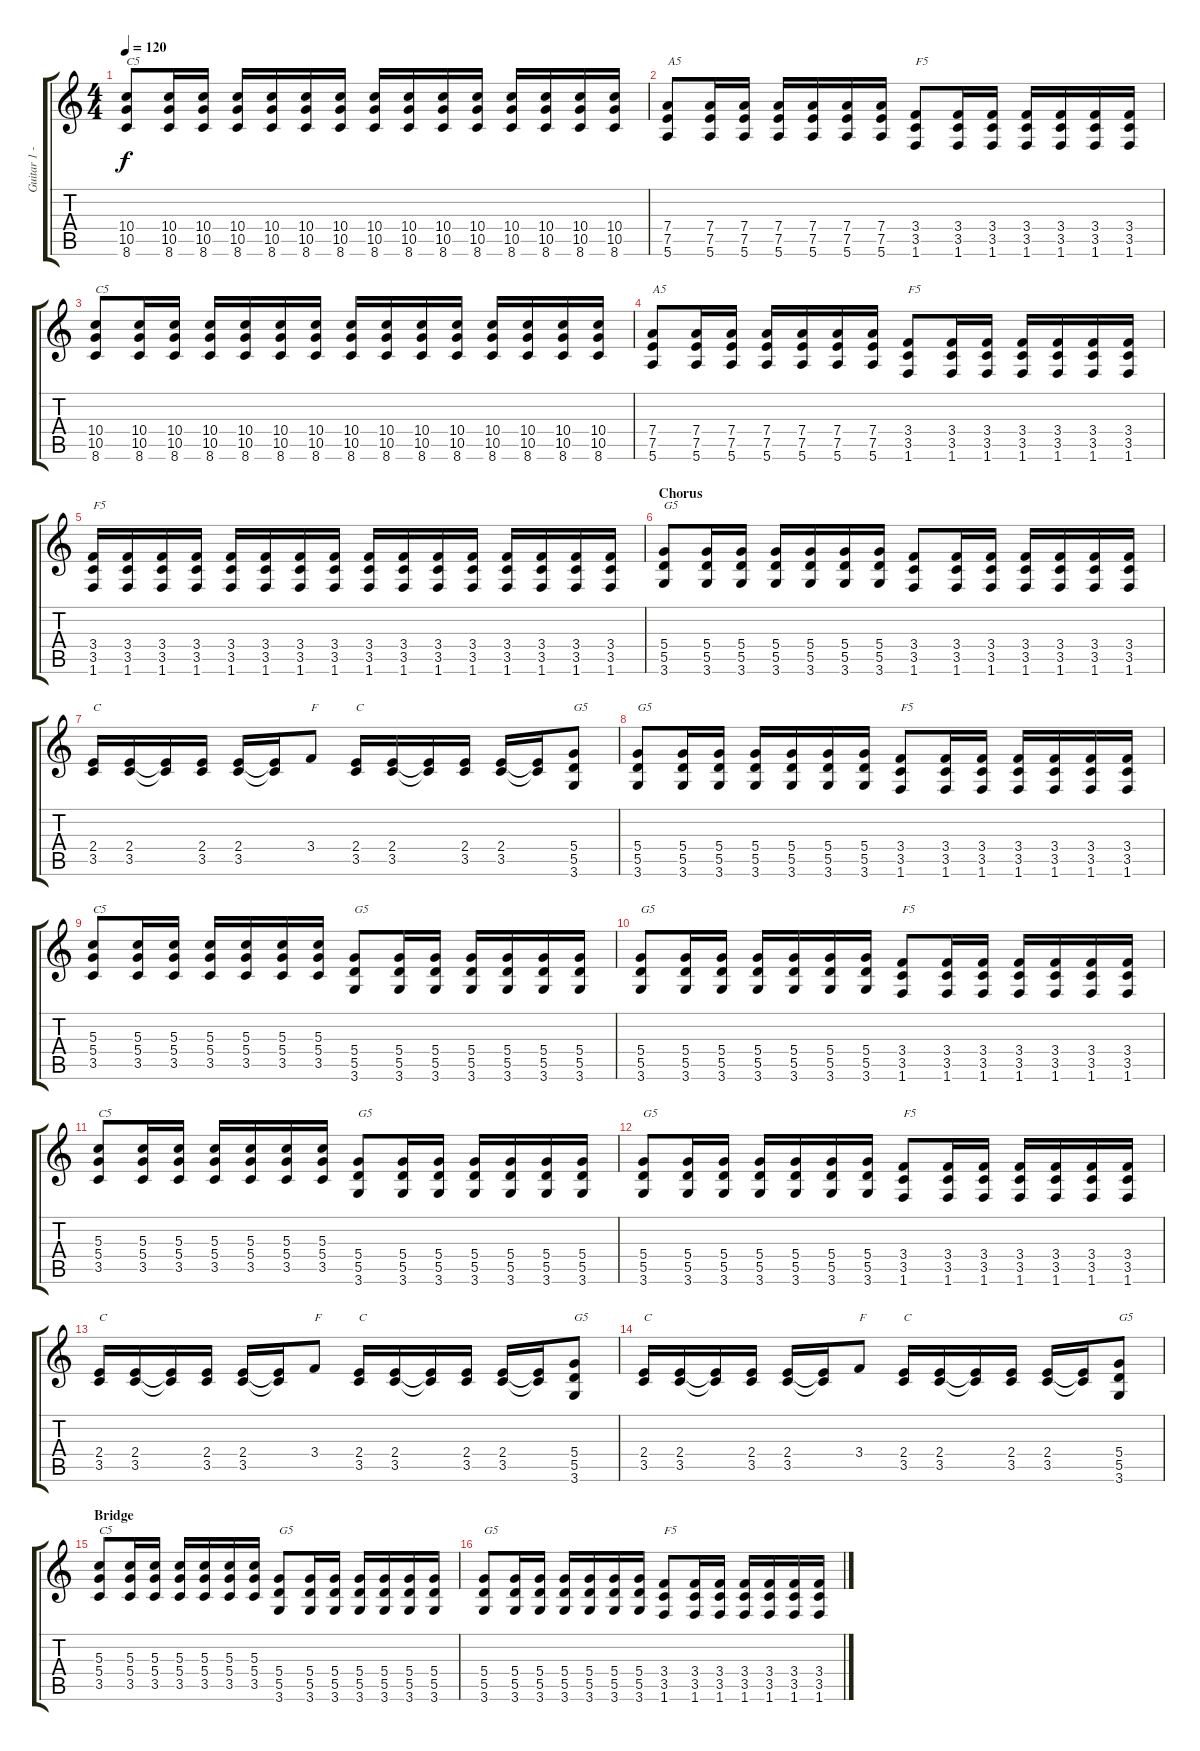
\track ("Guitar 1 - Distortion" "Guitar 1 -") {instrument distortionguitar}
\staff {score tabs}
\tuning (E4 B3 G3 D3 A2 E2) {hide}
\ts (4 4)
\tempo 120
\clef g2
\ks c
(10.4 10.5 8.6).8{txt "C5" dy f} (10.4 10.5 8.6).16 (10.4 10.5 8.6).16 (10.4 10.5 8.6).16 (10.4 10.5 8.6).16 (10.4 10.5 8.6).16 (10.4 10.5 8.6).16 (10.4 10.5 8.6).16 (10.4 10.5 8.6).16 (10.4 10.5 8.6).16 (10.4 10.5 8.6).16 (10.4 10.5 8.6).16 (10.4 10.5 8.6).16 (10.4 10.5 8.6).16 (10.4 10.5 8.6).16 |
(7.4 7.5 5.6).8{txt "A5"} (7.4 7.5 5.6).16 (7.4 7.5 5.6).16 (7.4 7.5 5.6).16 (7.4 7.5 5.6).16 (7.4 7.5 5.6).16 (7.4 7.5 5.6).16 (3.4 3.5 1.6).8{txt "F5"} (3.4 3.5 1.6).16 (3.4 3.5 1.6).16 (3.4 3.5 1.6).16 (3.4 3.5 1.6).16 (3.4 3.5 1.6).16 (3.4 3.5 1.6).16 |
(10.4 10.5 8.6).8{txt "C5"} (10.4 10.5 8.6).16 (10.4 10.5 8.6).16 (10.4 10.5 8.6).16 (10.4 10.5 8.6).16 (10.4 10.5 8.6).16 (10.4 10.5 8.6).16 (10.4 10.5 8.6).16 (10.4 10.5 8.6).16 (10.4 10.5 8.6).16 (10.4 10.5 8.6).16 (10.4 10.5 8.6).16 (10.4 10.5 8.6).16 (10.4 10.5 8.6).16 (10.4 10.5 8.6).16 |
(7.4 7.5 5.6).8{txt "A5"} (7.4 7.5 5.6).16 (7.4 7.5 5.6).16 (7.4 7.5 5.6).16 (7.4 7.5 5.6).16 (7.4 7.5 5.6).16 (7.4 7.5 5.6).16 (3.4 3.5 1.6).8{txt "F5"} (3.4 3.5 1.6).16 (3.4 3.5 1.6).16 (3.4 3.5 1.6).16 (3.4 3.5 1.6).16 (3.4 3.5 1.6).16 (3.4 3.5 1.6).16 |
(3.4 3.5 1.6).16{txt "F5"} (3.4 3.5 1.6).16 (3.4 3.5 1.6).16 (3.4 3.5 1.6).16 (3.4 3.5 1.6).16 (3.4 3.5 1.6).16 (3.4 3.5 1.6).16 (3.4 3.5 1.6).16 (3.4 3.5 1.6).16 (3.4 3.5 1.6).16 (3.4 3.5 1.6).16 (3.4 3.5 1.6).16 (3.4 3.5 1.6).16 (3.4 3.5 1.6).16 (3.4 3.5 1.6).16 (3.4 3.5 1.6).16 |
\section ("" "Chorus")
(5.4 5.5 3.6).8{txt "G5"} (5.4 5.5 3.6).16 (5.4 5.5 3.6).16 (5.4 5.5 3.6).16 (5.4 5.5 3.6).16 (5.4 5.5 3.6).16 (5.4 5.5 3.6).16 (3.4 3.5 1.6).8 (3.4 3.5 1.6).16 (3.4 3.5 1.6).16 (3.4 3.5 1.6).16 (3.4 3.5 1.6).16 (3.4 3.5 1.6).16 (3.4 3.5 1.6).16 |
(2.4 3.5).16{txt "C"} (2.4 3.5).16 (2.4{t} 3.5{t}).16 (2.4 3.5).16 (2.4 3.5).16 (2.4{t} 3.5{t}).16 3.4.8{txt "F"} (2.4 3.5).16{txt "C"} (2.4 3.5).16 (2.4{t} 3.5{t}).16 (2.4 3.5).16 (2.4 3.5).16 (2.4{t} 3.5{t}).16 (5.4 5.5 3.6).8{txt "G5"} |
(5.4 5.5 3.6).8{txt "G5"} (5.4 5.5 3.6).16 (5.4 5.5 3.6).16 (5.4 5.5 3.6).16 (5.4 5.5 3.6).16 (5.4 5.5 3.6).16 (5.4 5.5 3.6).16 (3.4 3.5 1.6).8{txt "F5"} (3.4 3.5 1.6).16 (3.4 3.5 1.6).16 (3.4 3.5 1.6).16 (3.4 3.5 1.6).16 (3.4 3.5 1.6).16 (3.4 3.5 1.6).16 |
(5.3 5.4 3.5).8{txt "C5"} (5.3 5.4 3.5).16 (5.3 5.4 3.5).16 (5.3 5.4 3.5).16 (5.3 5.4 3.5).16 (5.3 5.4 3.5).16 (5.3 5.4 3.5).16 (5.4 5.5 3.6).8{txt "G5"} (5.4 5.5 3.6).16 (5.4 5.5 3.6).16 (5.4 5.5 3.6).16 (5.4 5.5 3.6).16 (5.4 5.5 3.6).16 (5.4 5.5 3.6).16 |
(5.4 5.5 3.6).8{txt "G5"} (5.4 5.5 3.6).16 (5.4 5.5 3.6).16 (5.4 5.5 3.6).16 (5.4 5.5 3.6).16 (5.4 5.5 3.6).16 (5.4 5.5 3.6).16 (3.4 3.5 1.6).8{txt "F5"} (3.4 3.5 1.6).16 (3.4 3.5 1.6).16 (3.4 3.5 1.6).16 (3.4 3.5 1.6).16 (3.4 3.5 1.6).16 (3.4 3.5 1.6).16 |
(5.3 5.4 3.5).8{txt "C5"} (5.3 5.4 3.5).16 (5.3 5.4 3.5).16 (5.3 5.4 3.5).16 (5.3 5.4 3.5).16 (5.3 5.4 3.5).16 (5.3 5.4 3.5).16 (5.4 5.5 3.6).8{txt "G5"} (5.4 5.5 3.6).16 (5.4 5.5 3.6).16 (5.4 5.5 3.6).16 (5.4 5.5 3.6).16 (5.4 5.5 3.6).16 (5.4 5.5 3.6).16 |
(5.4 5.5 3.6).8{txt "G5"} (5.4 5.5 3.6).16 (5.4 5.5 3.6).16 (5.4 5.5 3.6).16 (5.4 5.5 3.6).16 (5.4 5.5 3.6).16 (5.4 5.5 3.6).16 (3.4 3.5 1.6).8{txt "F5"} (3.4 3.5 1.6).16 (3.4 3.5 1.6).16 (3.4 3.5 1.6).16 (3.4 3.5 1.6).16 (3.4 3.5 1.6).16 (3.4 3.5 1.6).16 |
(2.4 3.5).16{txt "C"} (2.4 3.5).16 (2.4{t} 3.5{t}).16 (2.4 3.5).16 (2.4 3.5).16 (2.4{t} 3.5{t}).16 3.4.8{txt "F"} (2.4 3.5).16{txt "C"} (2.4 3.5).16 (2.4{t} 3.5{t}).16 (2.4 3.5).16 (2.4 3.5).16 (2.4{t} 3.5{t}).16 (5.4 5.5 3.6).8{txt "G5"} |
(2.4 3.5).16{txt "C"} (2.4 3.5).16 (2.4{t} 3.5{t}).16 (2.4 3.5).16 (2.4 3.5).16 (2.4{t} 3.5{t}).16 3.4.8{txt "F"} (2.4 3.5).16{txt "C"} (2.4 3.5).16 (2.4{t} 3.5{t}).16 (2.4 3.5).16 (2.4 3.5).16 (2.4{t} 3.5{t}).16 (5.4 5.5 3.6).8{txt "G5"} |
\section ("" "Bridge")
(5.3 5.4 3.5).8{txt "C5"} (5.3 5.4 3.5).16 (5.3 5.4 3.5).16 (5.3 5.4 3.5).16 (5.3 5.4 3.5).16 (5.3 5.4 3.5).16 (5.3 5.4 3.5).16 (5.4 5.5 3.6).8{txt "G5"} (5.4 5.5 3.6).16 (5.4 5.5 3.6).16 (5.4 5.5 3.6).16 (5.4 5.5 3.6).16 (5.4 5.5 3.6).16 (5.4 5.5 3.6).16 |
(5.4 5.5 3.6).8{txt "G5"} (5.4 5.5 3.6).16 (5.4 5.5 3.6).16 (5.4 5.5 3.6).16 (5.4 5.5 3.6).16 (5.4 5.5 3.6).16 (5.4 5.5 3.6).16 (3.4 3.5 1.6).8{txt "F5"} (3.4 3.5 1.6).16 (3.4 3.5 1.6).16 (3.4 3.5 1.6).16 (3.4 3.5 1.6).16 (3.4 3.5 1.6).16 (3.4 3.5 1.6).16
